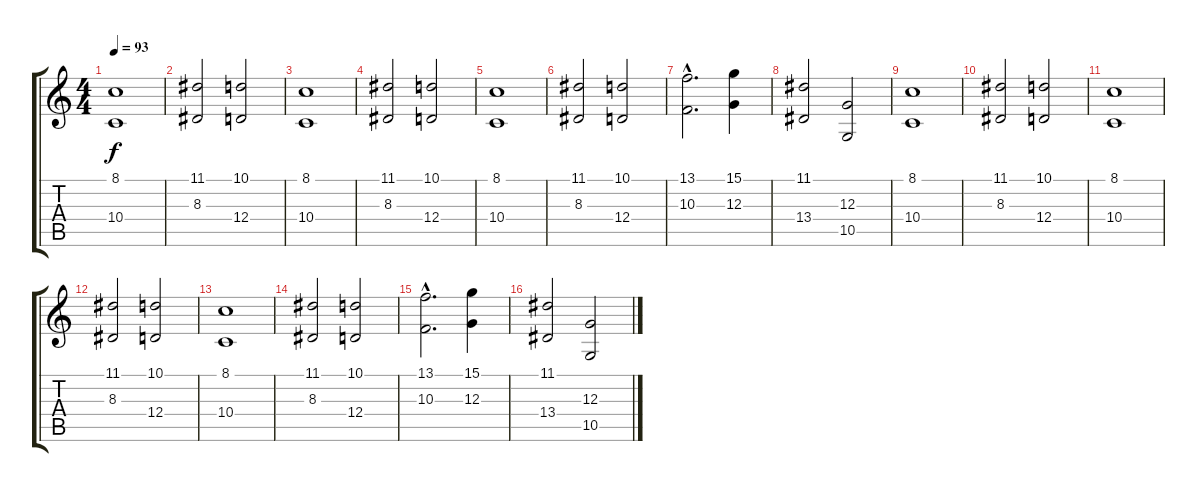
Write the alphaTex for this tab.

\track "" {instrument stringensemble2}
\staff {score tabs}
\tuning (E4 B3 G3 D3 A2 E2) {hide}
\ts (4 4)
\tempo 93
\clef g2
\ks c
(8.1 10.4).1{dy f instrument stringensemble2} |
(11.1 8.3).2 (10.1 12.4).2 |
(8.1 10.4).1 |
(11.1 8.3).2 (10.1 12.4).2 |
(8.1 10.4).1 |
(11.1 8.3).2 (10.1 12.4).2 |
(13.1{hac} 10.3{hac}).2{d} (15.1 12.3).4 |
(11.1 13.4).2 (12.3 10.5).2 |
(8.1 10.4).1 |
(11.1 8.3).2 (10.1 12.4).2 |
(8.1 10.4).1 |
(11.1 8.3).2 (10.1 12.4).2 |
(8.1 10.4).1 |
(11.1 8.3).2 (10.1 12.4).2 |
(13.1{hac} 10.3{hac}).2{d} (15.1 12.3).4 |
(11.1 13.4).2 (12.3 10.5).2
